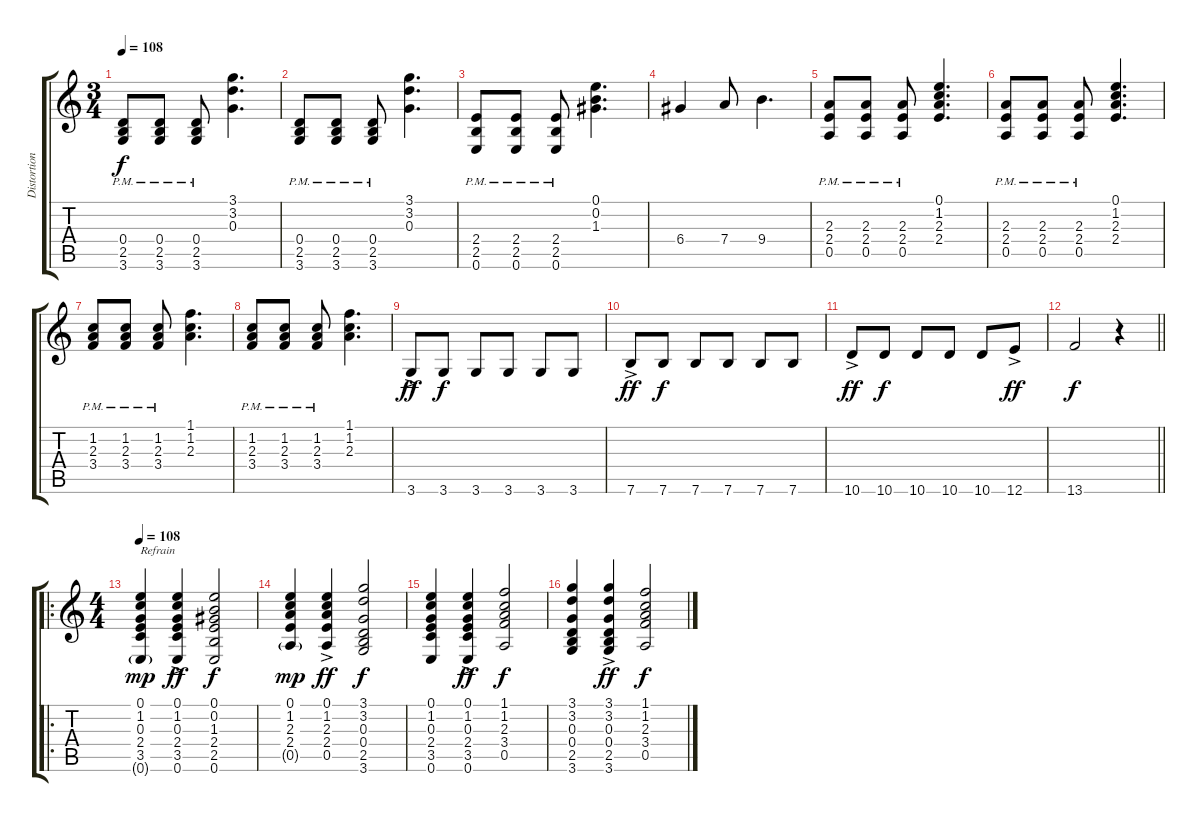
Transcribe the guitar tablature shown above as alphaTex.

\track ("Distortion Gitarre" "Distortion") {instrument distortionguitar}
\staff {score tabs}
\tuning (E4 B3 G3 D3 A2 E2) {hide}
\ts (3 4)
\tempo 108
\clef g2
\ks c
(0.4{pm} 2.5{pm} 3.6{pm}).8{dy f} (0.4{pm} 2.5{pm} 3.6{pm}).8 (0.4{pm} 2.5{pm} 3.6{pm}).8 (3.1 3.2 0.3).4{d} |
(0.4{pm} 2.5{pm} 3.6{pm}).8 (0.4{pm} 2.5{pm} 3.6{pm}).8 (0.4{pm} 2.5{pm} 3.6{pm}).8 (3.1 3.2 0.3).4{d} |
(2.4{pm} 2.5{pm} 0.6{pm}).8 (2.4{pm} 2.5{pm} 0.6{pm}).8 (2.4{pm} 2.5{pm} 0.6{pm}).8 (0.1 0.2 1.3).4{d} |
6.4.4 7.4.8 9.4.4{d} |
(2.3{pm} 2.4{pm} 0.5{pm}).8 (2.3{pm} 2.4{pm} 0.5{pm}).8 (2.3{pm} 2.4{pm} 0.5{pm}).8 (0.1 1.2 2.3 2.4).4{d} |
(2.3{pm} 2.4{pm} 0.5{pm}).8 (2.3{pm} 2.4{pm} 0.5{pm}).8 (2.3{pm} 2.4{pm} 0.5{pm}).8 (0.1 1.2 2.3 2.4).4{d} |
(1.2{pm} 2.3{pm} 3.4{pm}).8 (1.2{pm} 2.3{pm} 3.4{pm}).8 (1.2{pm} 2.3{pm} 3.4{pm}).8 (1.1 1.2 2.3).4{d} |
(1.2{pm} 2.3{pm} 3.4{pm}).8 (1.2{pm} 2.3{pm} 3.4{pm}).8 (1.2{pm} 2.3{pm} 3.4{pm}).8 (1.1 1.2 2.3).4{d} |
3.6{ac}.8{dy ff} 3.6.8{dy f} 3.6.8 3.6.8 3.6.8 3.6.8 |
7.6{ac}.8{dy ff} 7.6.8{dy f} 7.6.8 7.6.8 7.6.8 7.6.8 |
10.6{ac}.8{dy ff} 10.6.8{dy f} 10.6.8 10.6.8 10.6.8 12.6{ac}.8{dy ff} |
\barLineRight lightlight
13.6.2{dy f} r.4 |
\ro
\ts (4 4)
\tempo 108
(0.1 1.2 0.3 2.4 3.5 0.6{g}).4{txt "Refrain" dy mp} (0.1{ac} 1.2{ac} 0.3{ac} 2.4{ac} 3.5{ac} 0.6{ac}).4{dy ff} (0.1 0.2 1.3 2.4 2.5 0.6).2{dy f} |
(0.1 1.2 2.3 2.4 0.5{g}).4{dy mp} (0.1{ac} 1.2{ac} 2.3{ac} 2.4{ac} 0.5{ac}).4{dy ff} (3.1 3.2 0.3 0.4 2.5 3.6).2{dy f} |
(0.1 1.2 0.3 2.4 3.5 0.6).4 (0.1{ac} 1.2{ac} 0.3{ac} 2.4{ac} 3.5{ac} 0.6{ac}).4{dy ff} (1.1 1.2 2.3 3.4 0.5).2{dy f} |
(3.1 3.2 0.3 0.4 2.5 3.6).4 (3.1{ac} 3.2{ac} 0.3{ac} 0.4{ac} 2.5{ac} 3.6{ac}).4{dy ff} (1.1 1.2 2.3 3.4 0.5).2{dy f}
